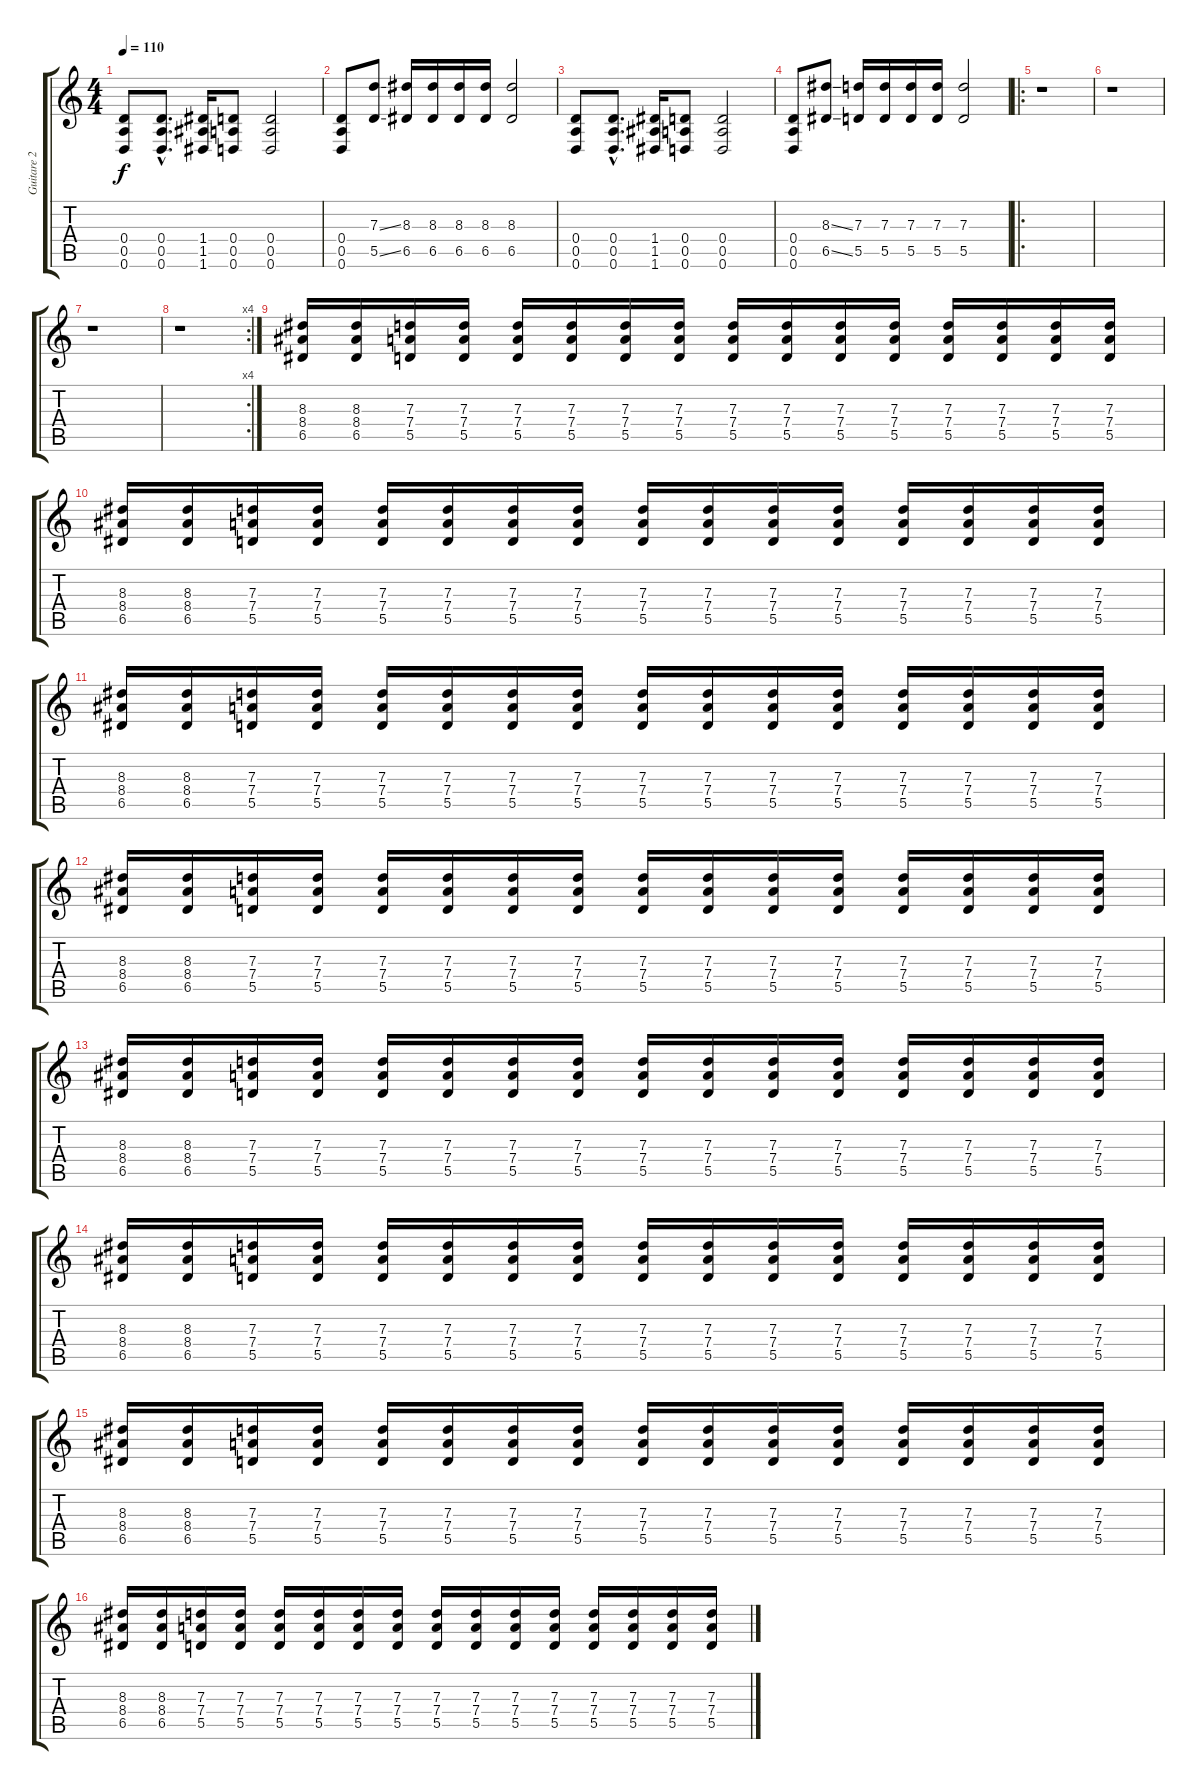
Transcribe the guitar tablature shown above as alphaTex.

\track ("Guitare 2 (disto)" "Guitare 2 ") {instrument overdrivenguitar}
\staff {score tabs}
\tuning (E4 B3 G3 D3 A2 D2) {hide}
\ts (4 4)
\tempo 110
\clef g2
\ks c
(0.4 0.5 0.6).8{dy f} (0.4{hac} 0.5{hac} 0.6{hac}).8{d} (1.4 1.5 1.6).16 (0.4 0.5 0.6).8 (0.4 0.5 0.6).2 |
(0.4 0.5 0.6).8 (7.3{ss} 5.5{ss}).8 (8.3 6.5).16 (8.3 6.5).16 (8.3 6.5).16 (8.3 6.5).16 (8.3 6.5).2 |
(0.4 0.5 0.6).8 (0.4{hac} 0.5{hac} 0.6{hac}).8{d} (1.4 1.5 1.6).16 (0.4 0.5 0.6).8 (0.4 0.5 0.6).2 |
(0.4 0.5 0.6).8 (8.3{ss} 6.5{ss}).8 (7.3 5.5).16 (7.3 5.5).16 (7.3 5.5).16 (7.3 5.5).16 (7.3 5.5).2 |
\ro
r.1 |
r.1 |
r.1 |
\rc 4
r.1 |
(8.3 8.4 6.5).16 (8.3 8.4 6.5).16 (7.3 7.4 5.5).16 (7.3 7.4 5.5).16 (7.3 7.4 5.5).16 (7.3 7.4 5.5).16 (7.3 7.4 5.5).16 (7.3 7.4 5.5).16 (7.3 7.4 5.5).16 (7.3 7.4 5.5).16 (7.3 7.4 5.5).16 (7.3 7.4 5.5).16 (7.3 7.4 5.5).16 (7.3 7.4 5.5).16 (7.3 7.4 5.5).16 (7.3 7.4 5.5).16 |
(8.3 8.4 6.5).16 (8.3 8.4 6.5).16 (7.3 7.4 5.5).16 (7.3 7.4 5.5).16 (7.3 7.4 5.5).16 (7.3 7.4 5.5).16 (7.3 7.4 5.5).16 (7.3 7.4 5.5).16 (7.3 7.4 5.5).16 (7.3 7.4 5.5).16 (7.3 7.4 5.5).16 (7.3 7.4 5.5).16 (7.3 7.4 5.5).16 (7.3 7.4 5.5).16 (7.3 7.4 5.5).16 (7.3 7.4 5.5).16 |
(8.3 8.4 6.5).16 (8.3 8.4 6.5).16 (7.3 7.4 5.5).16 (7.3 7.4 5.5).16 (7.3 7.4 5.5).16 (7.3 7.4 5.5).16 (7.3 7.4 5.5).16 (7.3 7.4 5.5).16 (7.3 7.4 5.5).16 (7.3 7.4 5.5).16 (7.3 7.4 5.5).16 (7.3 7.4 5.5).16 (7.3 7.4 5.5).16 (7.3 7.4 5.5).16 (7.3 7.4 5.5).16 (7.3 7.4 5.5).16 |
(8.3 8.4 6.5).16 (8.3 8.4 6.5).16 (7.3 7.4 5.5).16 (7.3 7.4 5.5).16 (7.3 7.4 5.5).16 (7.3 7.4 5.5).16 (7.3 7.4 5.5).16 (7.3 7.4 5.5).16 (7.3 7.4 5.5).16 (7.3 7.4 5.5).16 (7.3 7.4 5.5).16 (7.3 7.4 5.5).16 (7.3 7.4 5.5).16 (7.3 7.4 5.5).16 (7.3 7.4 5.5).16 (7.3 7.4 5.5).16 |
(8.3 8.4 6.5).16 (8.3 8.4 6.5).16 (7.3 7.4 5.5).16 (7.3 7.4 5.5).16 (7.3 7.4 5.5).16 (7.3 7.4 5.5).16 (7.3 7.4 5.5).16 (7.3 7.4 5.5).16 (7.3 7.4 5.5).16 (7.3 7.4 5.5).16 (7.3 7.4 5.5).16 (7.3 7.4 5.5).16 (7.3 7.4 5.5).16 (7.3 7.4 5.5).16 (7.3 7.4 5.5).16 (7.3 7.4 5.5).16 |
(8.3 8.4 6.5).16 (8.3 8.4 6.5).16 (7.3 7.4 5.5).16 (7.3 7.4 5.5).16 (7.3 7.4 5.5).16 (7.3 7.4 5.5).16 (7.3 7.4 5.5).16 (7.3 7.4 5.5).16 (7.3 7.4 5.5).16 (7.3 7.4 5.5).16 (7.3 7.4 5.5).16 (7.3 7.4 5.5).16 (7.3 7.4 5.5).16 (7.3 7.4 5.5).16 (7.3 7.4 5.5).16 (7.3 7.4 5.5).16 |
(8.3 8.4 6.5).16 (8.3 8.4 6.5).16 (7.3 7.4 5.5).16 (7.3 7.4 5.5).16 (7.3 7.4 5.5).16 (7.3 7.4 5.5).16 (7.3 7.4 5.5).16 (7.3 7.4 5.5).16 (7.3 7.4 5.5).16 (7.3 7.4 5.5).16 (7.3 7.4 5.5).16 (7.3 7.4 5.5).16 (7.3 7.4 5.5).16 (7.3 7.4 5.5).16 (7.3 7.4 5.5).16 (7.3 7.4 5.5).16 |
(8.3 8.4 6.5).16 (8.3 8.4 6.5).16 (7.3 7.4 5.5).16 (7.3 7.4 5.5).16 (7.3 7.4 5.5).16 (7.3 7.4 5.5).16 (7.3 7.4 5.5).16 (7.3 7.4 5.5).16 (7.3 7.4 5.5).16 (7.3 7.4 5.5).16 (7.3 7.4 5.5).16 (7.3 7.4 5.5).16 (7.3 7.4 5.5).16 (7.3 7.4 5.5).16 (7.3 7.4 5.5).16 (7.3 7.4 5.5).16
